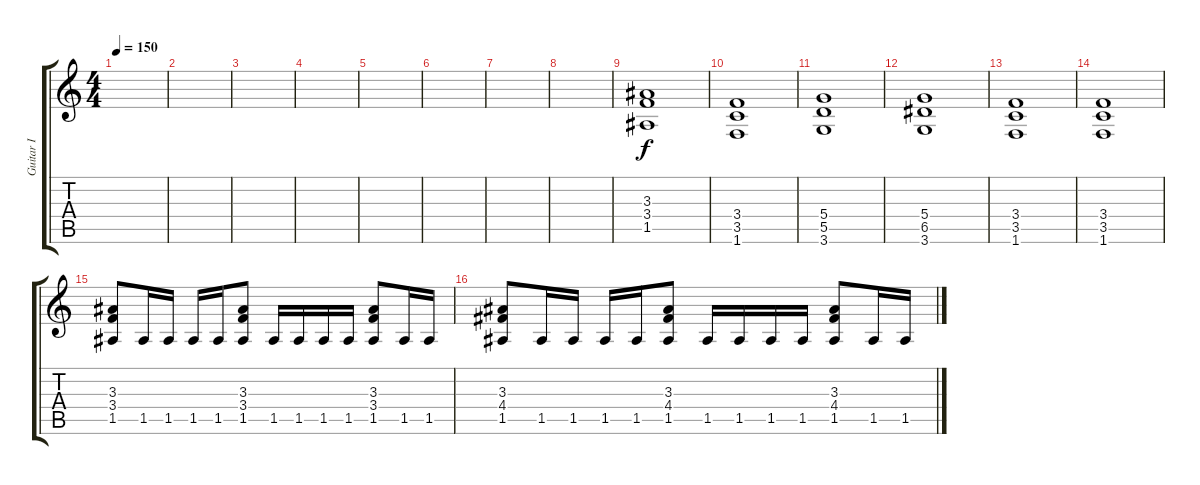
\track ("Guitar I" "Guitar I") {instrument distortionguitar}
\staff {score tabs}
\tuning (E4 B3 G3 D3 A2 E2) {hide}
\ts (4 4)
\tempo 150
\clef g2
\ks c
|
|
|
|
|
|
|
|
(3.3 3.4 1.5).1 |
(3.4 3.5 1.6).1 |
(5.4 5.5 3.6).1 |
(5.4 6.5 3.6).1 |
(3.4 3.5 1.6).1 |
(3.4 3.5 1.6).1 |
(3.3 3.4 1.5).8 1.5.16 1.5.16 1.5.16 1.5.16 (3.3 3.4 1.5).8 1.5.16 1.5.16 1.5.16 1.5.16 (3.3 3.4 1.5).8 1.5.16 1.5.16 |
(3.3 4.4 1.5).8 1.5.16 1.5.16 1.5.16 1.5.16 (3.3 4.4 1.5).8 1.5.16 1.5.16 1.5.16 1.5.16 (3.3 4.4 1.5).8 1.5.16 1.5.16
